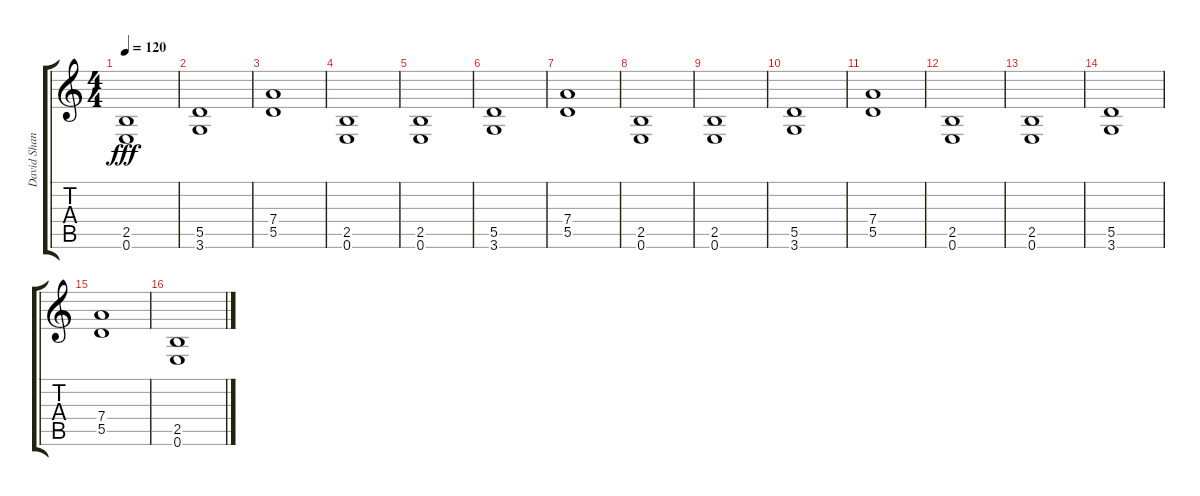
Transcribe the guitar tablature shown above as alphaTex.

\track ("David Shankle" "David Shan") {instrument distortionguitar}
\staff {score tabs}
\tuning (E4 B3 G3 D3 A2 E2) {hide}
\ts (4 4)
\tempo 120
\clef g2
\ks c
(2.5 0.6).1{dy fff} |
(5.5 3.6).1 |
(7.4 5.5).1 |
(2.5 0.6).1 |
(2.5 0.6).1 |
(5.5 3.6).1 |
(7.4 5.5).1 |
(2.5 0.6).1 |
(2.5 0.6).1 |
(5.5 3.6).1 |
(7.4 5.5).1 |
(2.5 0.6).1 |
(2.5 0.6).1 |
(5.5 3.6).1 |
(7.4 5.5).1 |
(2.5 0.6).1
